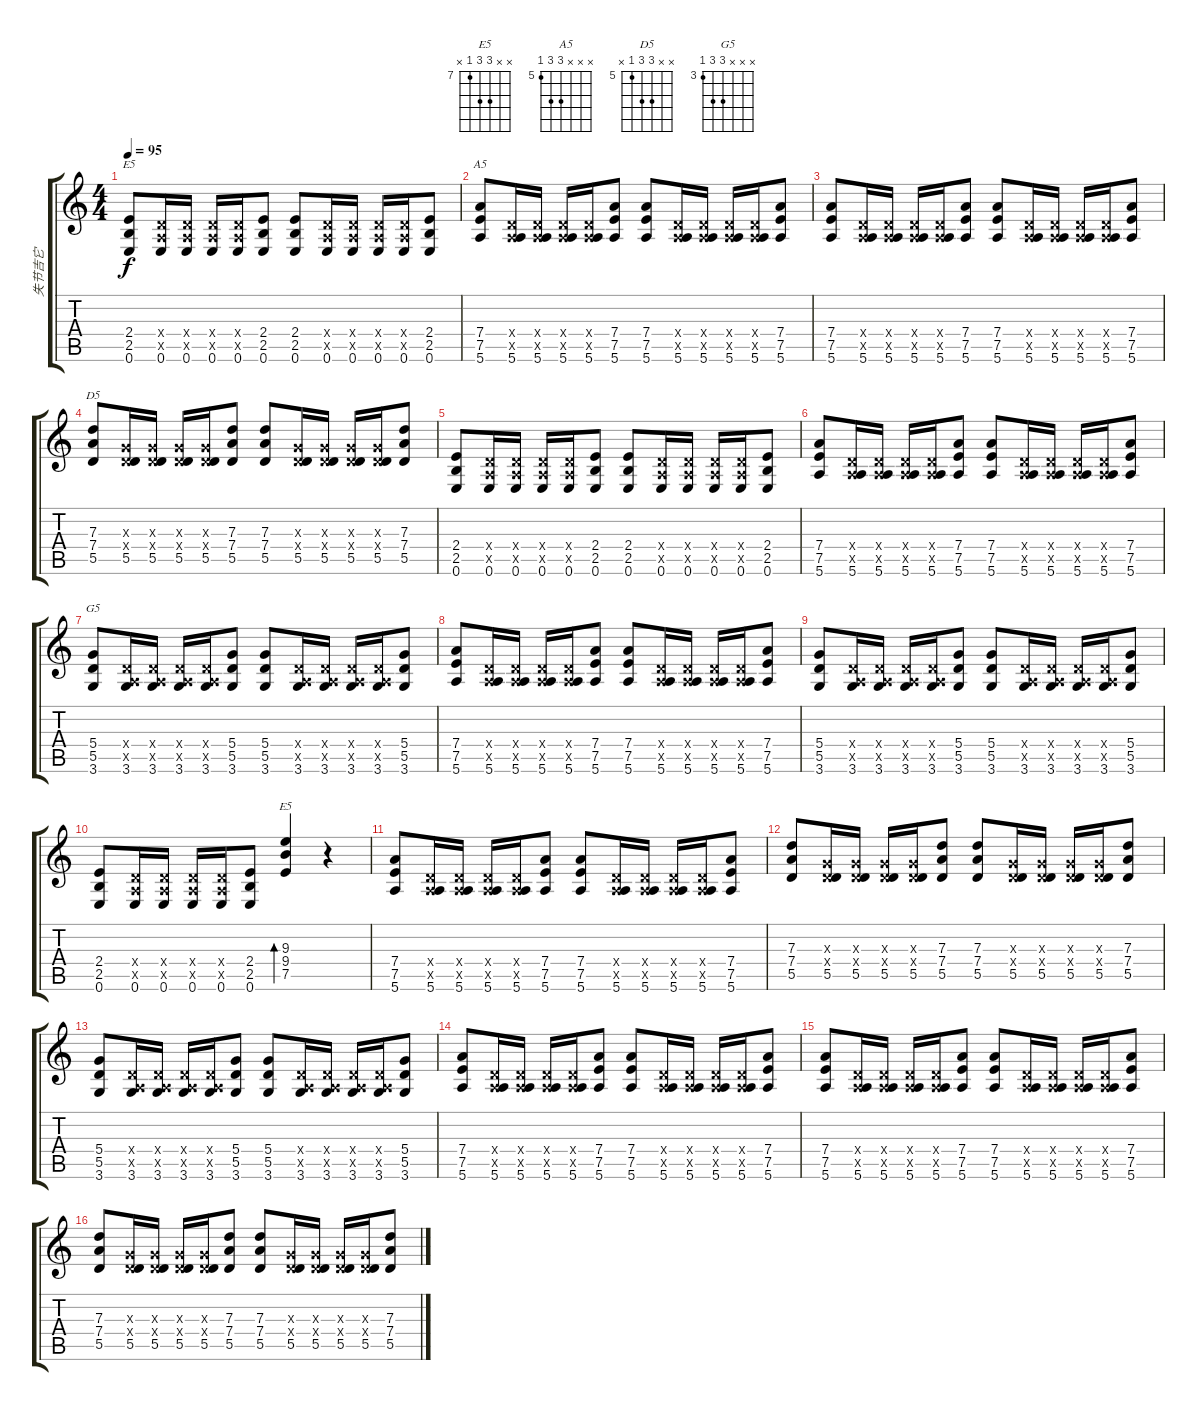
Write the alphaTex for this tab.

\track ("失节吉它" "失节吉它") {instrument distortionguitar}
\staff {score tabs}
\tuning (E4 B3 G3 D3 A2 E2) {hide}
\chord ("E5" x x x 2 2 0)
\chord ("A5" x x x 7 7 5) {firstfret 5}
\chord ("D5" x x 7 7 5 x) {firstfret 5}
\chord ("G5" x x x 5 5 3) {firstfret 3}
\chord ("E5" x x 9 9 7 x) {firstfret 7}
\ts (4 4)
\tempo 95
\clef g2
\ks c
(2.4 2.5 0.6).8{ch "E5" dy f} (0.4{x} 0.5{x} 0.6).16 (0.4{x} 0.5{x} 0.6).16 (0.4{x} 0.5{x} 0.6).16 (0.4{x} 0.5{x} 0.6).16 (2.4 2.5 0.6).8 (2.4 2.5 0.6).8 (0.4{x} 0.5{x} 0.6).16 (0.4{x} 0.5{x} 0.6).16 (0.4{x} 0.5{x} 0.6).16 (0.4{x} 0.5{x} 0.6).16 (2.4 2.5 0.6).8 |
(7.4 7.5 5.6).8{ch "A5"} (0.4{x} 0.5{x} 5.6).16 (0.4{x} 0.5{x} 5.6).16 (0.4{x} 0.5{x} 5.6).16 (0.4{x} 0.5{x} 5.6).16 (7.4 7.5 5.6).8 (7.4 7.5 5.6).8 (0.4{x} 0.5{x} 5.6).16 (0.4{x} 0.5{x} 5.6).16 (0.4{x} 0.5{x} 5.6).16 (0.4{x} 0.5{x} 5.6).16 (7.4 7.5 5.6).8 |
(7.4 7.5 5.6).8 (0.4{x} 0.5{x} 5.6).16 (0.4{x} 0.5{x} 5.6).16 (0.4{x} 0.5{x} 5.6).16 (0.4{x} 0.5{x} 5.6).16 (7.4 7.5 5.6).8 (7.4 7.5 5.6).8 (0.4{x} 0.5{x} 5.6).16 (0.4{x} 0.5{x} 5.6).16 (0.4{x} 0.5{x} 5.6).16 (0.4{x} 0.5{x} 5.6).16 (7.4 7.5 5.6).8 |
(7.3 7.4 5.5).8{ch "D5"} (0.3{x} 0.4{x} 5.5).16 (0.3{x} 0.4{x} 5.5).16 (0.3{x} 0.4{x} 5.5).16 (0.3{x} 0.4{x} 5.5).16 (7.3 7.4 5.5).8 (7.3 7.4 5.5).8 (0.3{x} 0.4{x} 5.5).16 (0.3{x} 0.4{x} 5.5).16 (0.3{x} 0.4{x} 5.5).16 (0.3{x} 0.4{x} 5.5).16 (7.3 7.4 5.5).8 |
(2.4 2.5 0.6).8 (0.4{x} 0.5{x} 0.6).16 (0.4{x} 0.5{x} 0.6).16 (0.4{x} 0.5{x} 0.6).16 (0.4{x} 0.5{x} 0.6).16 (2.4 2.5 0.6).8 (2.4 2.5 0.6).8 (0.4{x} 0.5{x} 0.6).16 (0.4{x} 0.5{x} 0.6).16 (0.4{x} 0.5{x} 0.6).16 (0.4{x} 0.5{x} 0.6).16 (2.4 2.5 0.6).8 |
(7.4 7.5 5.6).8 (0.4{x} 0.5{x} 5.6).16 (0.4{x} 0.5{x} 5.6).16 (0.4{x} 0.5{x} 5.6).16 (0.4{x} 0.5{x} 5.6).16 (7.4 7.5 5.6).8 (7.4 7.5 5.6).8 (0.4{x} 0.5{x} 5.6).16 (0.4{x} 0.5{x} 5.6).16 (0.4{x} 0.5{x} 5.6).16 (0.4{x} 0.5{x} 5.6).16 (7.4 7.5 5.6).8 |
(5.4 5.5 3.6).8{ch "G5"} (0.4{x} 0.5{x} 3.6).16 (0.4{x} 0.5{x} 3.6).16 (0.4{x} 0.5{x} 3.6).16 (0.4{x} 0.5{x} 3.6).16 (5.4 5.5 3.6).8 (5.4 5.5 3.6).8 (0.4{x} 0.5{x} 3.6).16 (0.4{x} 0.5{x} 3.6).16 (0.4{x} 0.5{x} 3.6).16 (0.4{x} 0.5{x} 3.6).16 (5.4 5.5 3.6).8 |
(7.4 7.5 5.6).8 (0.4{x} 0.5{x} 5.6).16 (0.4{x} 0.5{x} 5.6).16 (0.4{x} 0.5{x} 5.6).16 (0.4{x} 0.5{x} 5.6).16 (7.4 7.5 5.6).8 (7.4 7.5 5.6).8 (0.4{x} 0.5{x} 5.6).16 (0.4{x} 0.5{x} 5.6).16 (0.4{x} 0.5{x} 5.6).16 (0.4{x} 0.5{x} 5.6).16 (7.4 7.5 5.6).8 |
(5.4 5.5 3.6).8 (0.4{x} 0.5{x} 3.6).16 (0.4{x} 0.5{x} 3.6).16 (0.4{x} 0.5{x} 3.6).16 (0.4{x} 0.5{x} 3.6).16 (5.4 5.5 3.6).8 (5.4 5.5 3.6).8 (0.4{x} 0.5{x} 3.6).16 (0.4{x} 0.5{x} 3.6).16 (0.4{x} 0.5{x} 3.6).16 (0.4{x} 0.5{x} 3.6).16 (5.4 5.5 3.6).8 |
(2.4 2.5 0.6).8 (0.4{x} 0.5{x} 0.6).16 (0.4{x} 0.5{x} 0.6).16 (0.4{x} 0.5{x} 0.6).16 (0.4{x} 0.5{x} 0.6).16 (2.4 2.5 0.6).8 (9.3 9.4 7.5).4{bd 30 ch "E5"} r.4 |
(7.4 7.5 5.6).8 (0.4{x} 0.5{x} 5.6).16 (0.4{x} 0.5{x} 5.6).16 (0.4{x} 0.5{x} 5.6).16 (0.4{x} 0.5{x} 5.6).16 (7.4 7.5 5.6).8 (7.4 7.5 5.6).8 (0.4{x} 0.5{x} 5.6).16 (0.4{x} 0.5{x} 5.6).16 (0.4{x} 0.5{x} 5.6).16 (0.4{x} 0.5{x} 5.6).16 (7.4 7.5 5.6).8 |
(7.3 7.4 5.5).8 (0.3{x} 0.4{x} 5.5).16 (0.3{x} 0.4{x} 5.5).16 (0.3{x} 0.4{x} 5.5).16 (0.3{x} 0.4{x} 5.5).16 (7.3 7.4 5.5).8 (7.3 7.4 5.5).8 (0.3{x} 0.4{x} 5.5).16 (0.3{x} 0.4{x} 5.5).16 (0.3{x} 0.4{x} 5.5).16 (0.3{x} 0.4{x} 5.5).16 (7.3 7.4 5.5).8 |
(5.4 5.5 3.6).8 (0.4{x} 0.5{x} 3.6).16 (0.4{x} 0.5{x} 3.6).16 (0.4{x} 0.5{x} 3.6).16 (0.4{x} 0.5{x} 3.6).16 (5.4 5.5 3.6).8 (5.4 5.5 3.6).8 (0.4{x} 0.5{x} 3.6).16 (0.4{x} 0.5{x} 3.6).16 (0.4{x} 0.5{x} 3.6).16 (0.4{x} 0.5{x} 3.6).16 (5.4 5.5 3.6).8 |
(7.4 7.5 5.6).8 (0.4{x} 0.5{x} 5.6).16 (0.4{x} 0.5{x} 5.6).16 (0.4{x} 0.5{x} 5.6).16 (0.4{x} 0.5{x} 5.6).16 (7.4 7.5 5.6).8 (7.4 7.5 5.6).8 (0.4{x} 0.5{x} 5.6).16 (0.4{x} 0.5{x} 5.6).16 (0.4{x} 0.5{x} 5.6).16 (0.4{x} 0.5{x} 5.6).16 (7.4 7.5 5.6).8 |
(7.4 7.5 5.6).8 (0.4{x} 0.5{x} 5.6).16 (0.4{x} 0.5{x} 5.6).16 (0.4{x} 0.5{x} 5.6).16 (0.4{x} 0.5{x} 5.6).16 (7.4 7.5 5.6).8 (7.4 7.5 5.6).8 (0.4{x} 0.5{x} 5.6).16 (0.4{x} 0.5{x} 5.6).16 (0.4{x} 0.5{x} 5.6).16 (0.4{x} 0.5{x} 5.6).16 (7.4 7.5 5.6).8 |
(7.3 7.4 5.5).8 (0.3{x} 0.4{x} 5.5).16 (0.3{x} 0.4{x} 5.5).16 (0.3{x} 0.4{x} 5.5).16 (0.3{x} 0.4{x} 5.5).16 (7.3 7.4 5.5).8 (7.3 7.4 5.5).8 (0.3{x} 0.4{x} 5.5).16 (0.3{x} 0.4{x} 5.5).16 (0.3{x} 0.4{x} 5.5).16 (0.3{x} 0.4{x} 5.5).16 (7.3 7.4 5.5).8
